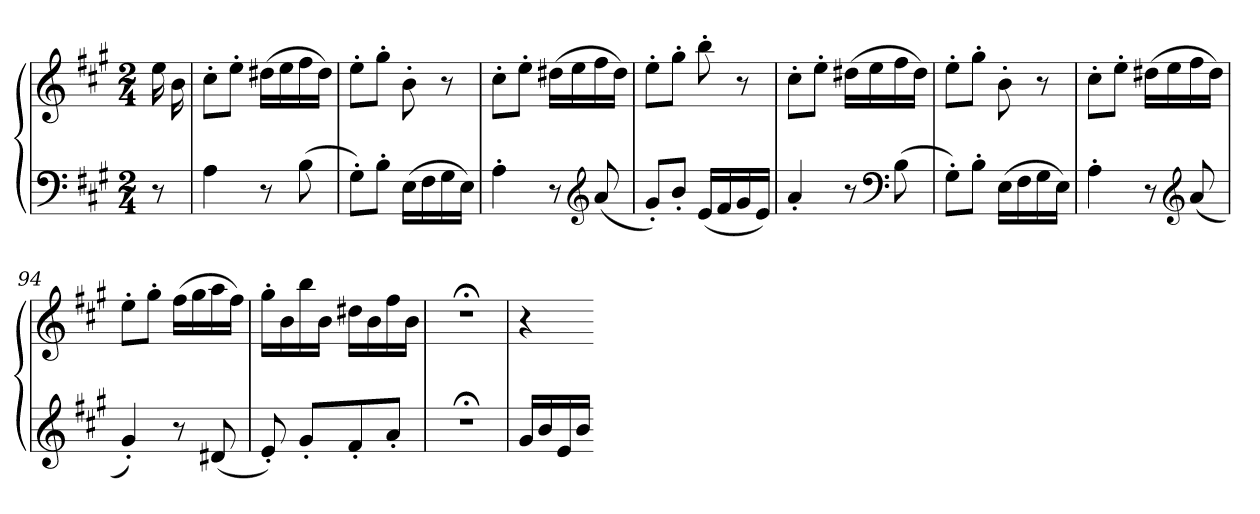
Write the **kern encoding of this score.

**kern	**kern
*part1	*part1
*staff2	*staff1
*clefF4	*clefG2
*k[f#c#g#]	*k[f#c#g#]
*A:	*A:
*M2/4	*M2/4
=	=
8r	16ee
.	16b
=87	=87
4A	8cc#'L
.	8ee'J
8r	(16dd#XLL
.	16ee
(8B	16ff#
.	16dd#JJ)
=88	=88
8G#'L)	8ee'L
8B'J	8gg#'J
(16ELL	8b'
16F#	.
16G#	8r
16EJJ)	.
=89	=89
4A'	8cc#'L
.	8ee'J
8r	(16dd#XLL
.	16ee
*clefG2	*
(8a	16ff#
.	16dd#JJ)
=90	=90
8g#'L)	8ee'L
8b'J	8gg#'J
(16eLL	8bb'
16f#	.
16g#	8r
16eJJ)	.
=91	=91
4a'	8cc#'L
.	8ee'J
8r	(16dd#XLL
.	16ee
*clefF4	*
(8B	16ff#
.	16dd#JJ)
=92	=92
8G#'L)	8ee'L
8B'J	8gg#'J
(16ELL	8b'
16F#	.
16G#	8r
16EJJ)	.
=93	=93
4A'	8cc#'L
.	8ee'J
8r	(16dd#XLL
.	16ee
*clefG2	*
(8a	16ff#
.	16dd#JJ)
=94	=94
4g#')	8ee'L
.	8gg#'J
8r	(16ff#LL
.	16gg#
(8d#X	16aa
.	16ff#JJ)
=95	=95
8e')	16gg#'LL
.	16b
8g#'L	16bb
.	16bJJ
8f#'	16dd#XLL
.	16b
8a'J	16ff#
.	16bJJ
=96	=96
2r;<	2r;<
=97	=97
16g#LL	4r
16b	.
16e	.
16bJJ	.
=-	=-
*-	*-
